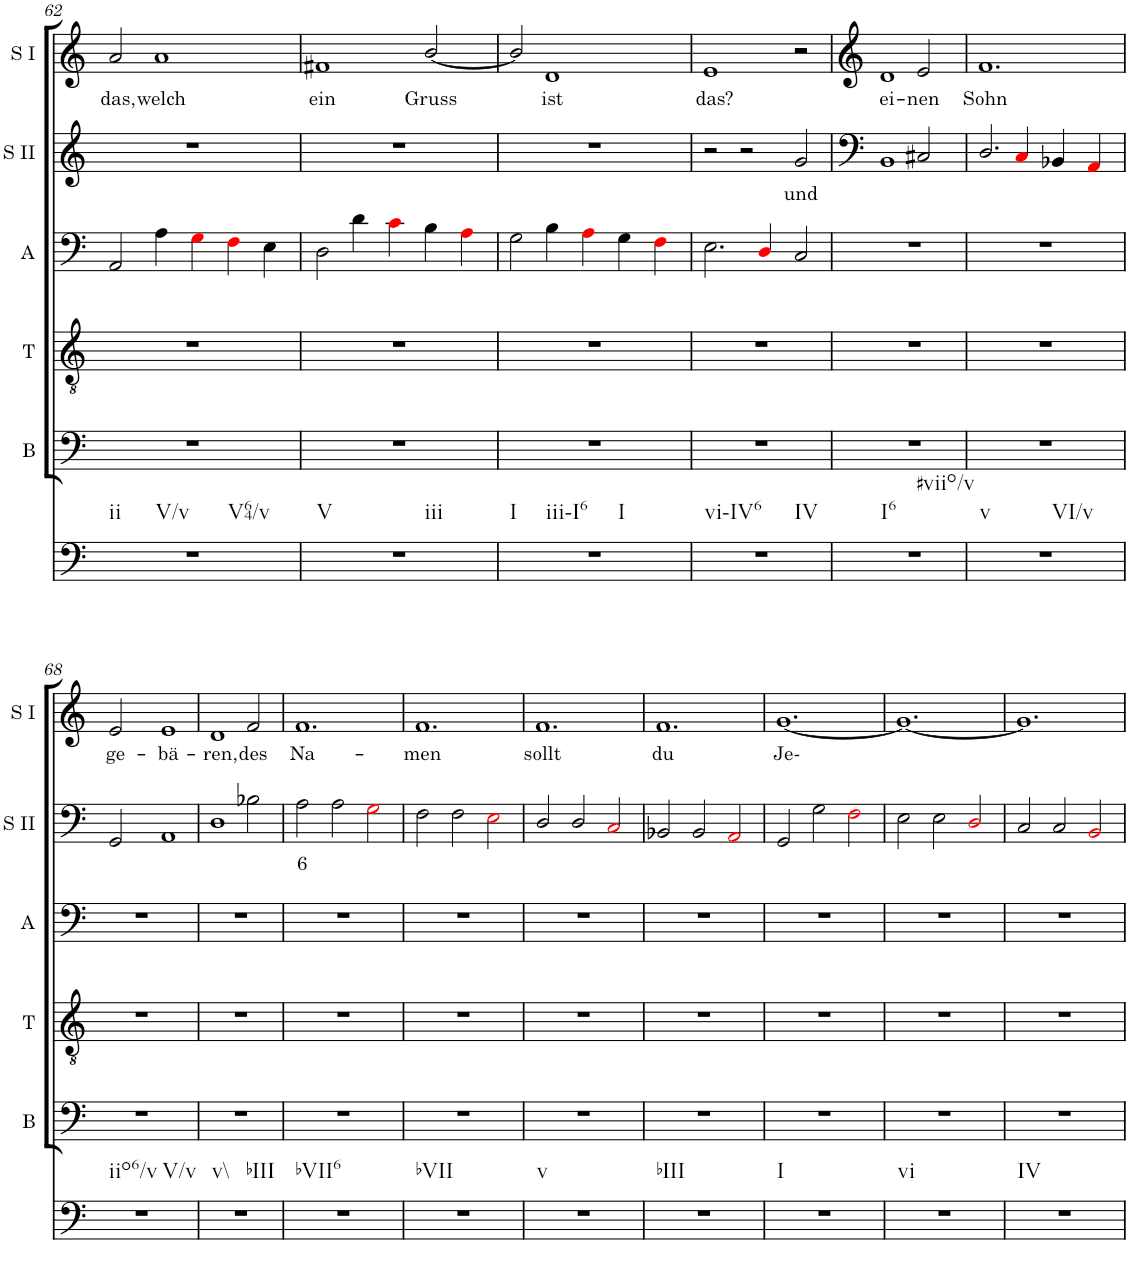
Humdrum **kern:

**kern	**kern	**kern	**kern	**kern	**text	**kern	**text
*part6	*part5	*part4	*part3	*part2	*part2	*part1	*part1
*staff6	*staff5	*staff4	*staff3	*staff2	*staff2	*staff1	*staff1
*I"Continuo	*I"Bass	*I"Tenor	*I"Alto	*I"Soprano II	*	*I"Soprano I	*
*	*I'B	*I'T	*I'A	*I'S II	*	*I'S I	*
!!LO:PB:g=z
*clefF4	*clefF4	*clefGv2	*clefG2	*clefG2	*	*clefG2	*
*k[]	*k[]	*k[]	*k[]	*k[]	*	*k[]	*
*M3/2	*M3/2	*M3/2	*M3/2	*M3/2	*	*M3/2	*
=62	=62	=62	=62	=62	=62	=62	=62
!LO:TX:b:t=ii	!	!	!	!	!	!	!
!LO:TX:b:t=V/v	!	!	!	!	!	!	!
!LO:TX:b:t=V64/v	!	!	!	!	!	!	!
!	!	!	!	!	!	!	!LO:LY:b
1.r	1.r	1.r	2AA/	1.r	.	2a/	das,
!	!	!	!	!	!	!	!LO:LY:b
.	.	.	4A\	.	.	1a	welch
.	.	.	4Gi\	.	.	.	.
.	.	.	4Fi\	.	.	.	.
.	.	.	4E\	.	.	.	.
=63	=63	=63	=63	=63	=63	=63	=63
!LO:TX:b:t=V	!	!	!	!	!	!	!
!LO:TX:b:t=iii	!	!	!	!	!	!	!
!	!	!	!	!	!	!	!LO:LY:b
1.r	1.r	1.r	2D\	1.r	.	1f#X	ein
.	.	.	4d\	.	.	.	.
.	.	.	4ci\	.	.	.	.
!	!	!	!	!	!	!	!LO:LY:b
.	.	.	4B\	.	.	[2b/	Gruss
.	.	.	4Ai\	.	.	.	.
=64	=64	=64	=64	=64	=64	=64	=64
!LO:TX:b:t=I	!	!	!	!	!	!	!
!LO:TX:b:t=iii-I6	!	!	!	!	!	!	!
!LO:TX:b:t=I	!	!	!	!	!	!	!
1.r	1.r	1.r	2G\	1.r	.	2b/]	.
!	!	!	!	!	!	!	!LO:LY:b
.	.	.	4B\	.	.	1d	ist
.	.	.	4Ai\	.	.	.	.
.	.	.	4G\	.	.	.	.
.	.	.	4Fi\	.	.	.	.
=65	=65	=65	=65	=65	=65	=65	=65
!LO:TX:b:t=vi-IV6	!	!	!	!	!	!	!
!LO:TX:b:t=IV	!	!	!	!	!	!	!
!	!	!	!	!	!	!	!LO:LY:b
1.r	1.r	1.r	2.E\	2r	.	1e	das?
.	.	.	.	2r	.	.	.
.	.	.	4Di/	.	.	.	.
!	!	!	!	!	!LO:LY:b	!	!
.	.	.	2C/	2g/	und	2r	.
=66	=66	=66	=66	=66	=66	=66	=66
!LO:TX:b:t=I6	!	!	!	!	!	!	!
!LO:TX:b:t=#viio/v	!	!	!	!	!	!	!
!	!	!	!	!	!	!	!LO:LY:b
1.r	1.r	1.r	1.r	1BB	.	1d	ei-
!	!	!	!	!	!	!	!LO:LY:b
.	.	.	.	2C#X/	.	2e/	nen
=67	=67	=67	=67	=67	=67	=67	=67
!LO:TX:b:t=v	!	!	!	!	!	!	!
!LO:TX:b:t=VI/v	!	!	!	!	!	!	!
!	!	!	!	!	!	!	!LO:LY:b
1.r	1.r	1.r	1.r	2.D/	.	1.f	Sohn
.	.	.	.	4Ci/	.	.	.
.	.	.	.	4BB-X/	.	.	.
.	.	.	.	4AAi/	.	.	.
!!LO:LB:g=z
=68	=68	=68	=68	=68	=68	=68	=68
!LO:TX:b:t=iio6/v	!	!	!	!	!	!	!
!LO:TX:b:t=V/v	!	!	!	!	!	!	!
!	!	!	!	!	!	!	!LO:LY:b
1.r	1.r	1.r	1.r	2GG/	.	2e/	ge-
!	!	!	!	!	!	!	!LO:LY:b
.	.	.	.	1AA	.	1e	bä-
=69	=69	=69	=69	=69	=69	=69	=69
!LO:TX:b:t=v\\	!	!	!	!	!	!	!
!LO:TX:b:t=bIII	!	!	!	!	!	!	!
!	!	!	!	!	!	!	!LO:LY:b
1.r	1.r	1.r	1.r	1D	.	1d	ren,
!	!	!	!	!	!	!	!LO:LY:b
.	.	.	.	2B-X\	.	2f/	des
=70	=70	=70	=70	=70	=70	=70	=70
!LO:TX:b:t=bVII6	!	!	!	!	!	!	!
!	!	!	!	!	!LO:LY:b	!	!LO:LY:b
1.r	1.r	1.r	1.r	2A\	6	1.f	Na-
.	.	.	.	2A\	.	.	.
.	.	.	.	2Gi\	.	.	.
=71	=71	=71	=71	=71	=71	=71	=71
!LO:TX:b:t=bVII	!	!	!	!	!	!	!
!	!	!	!	!	!	!	!LO:LY:b
1.r	1.r	1.r	1.r	2F\	.	1.f	men
.	.	.	.	2F\	.	.	.
.	.	.	.	2Ei\	.	.	.
=72	=72	=72	=72	=72	=72	=72	=72
!LO:TX:b:t=v	!	!	!	!	!	!	!
!	!	!	!	!	!	!	!LO:LY:b
1.r	1.r	1.r	1.r	2D/	.	1.f	sollt
.	.	.	.	2D/	.	.	.
.	.	.	.	2Ci/	.	.	.
=73	=73	=73	=73	=73	=73	=73	=73
!LO:TX:b:t=bIII	!	!	!	!	!	!	!
!	!	!	!	!	!	!	!LO:LY:b
1.r	1.r	1.r	1.r	2BB-X/	.	1.f	du
.	.	.	.	2BB-/	.	.	.
.	.	.	.	2AAi/	.	.	.
=74	=74	=74	=74	=74	=74	=74	=74
!LO:TX:b:t=I	!	!	!	!	!	!	!
!	!	!	!	!	!	!	!LO:LY:b
1.r	1.r	1.r	1.r	2GG/	.	[1.g	Je-
.	.	.	.	2G\	.	.	.
.	.	.	.	2Fi\	.	.	.
=75	=75	=75	=75	=75	=75	=75	=75
!LO:TX:b:t=vi	!	!	!	!	!	!	!
1.r	1.r	1.r	1.r	2E\	.	1.g_	.
.	.	.	.	2E\	.	.	.
.	.	.	.	2Di/	.	.	.
=76	=76	=76	=76	=76	=76	=76	=76
!LO:TX:b:t=IV	!	!	!	!	!	!	!
1.r	1.r	1.r	1.r	2C/	.	1.g]	.
.	.	.	.	2C/	.	.	.
.	.	.	.	2BBi/	.	.	.
=	=	=	=	=	=	=	=
*-	*-	*-	*-	*-	*-	*-	*-
